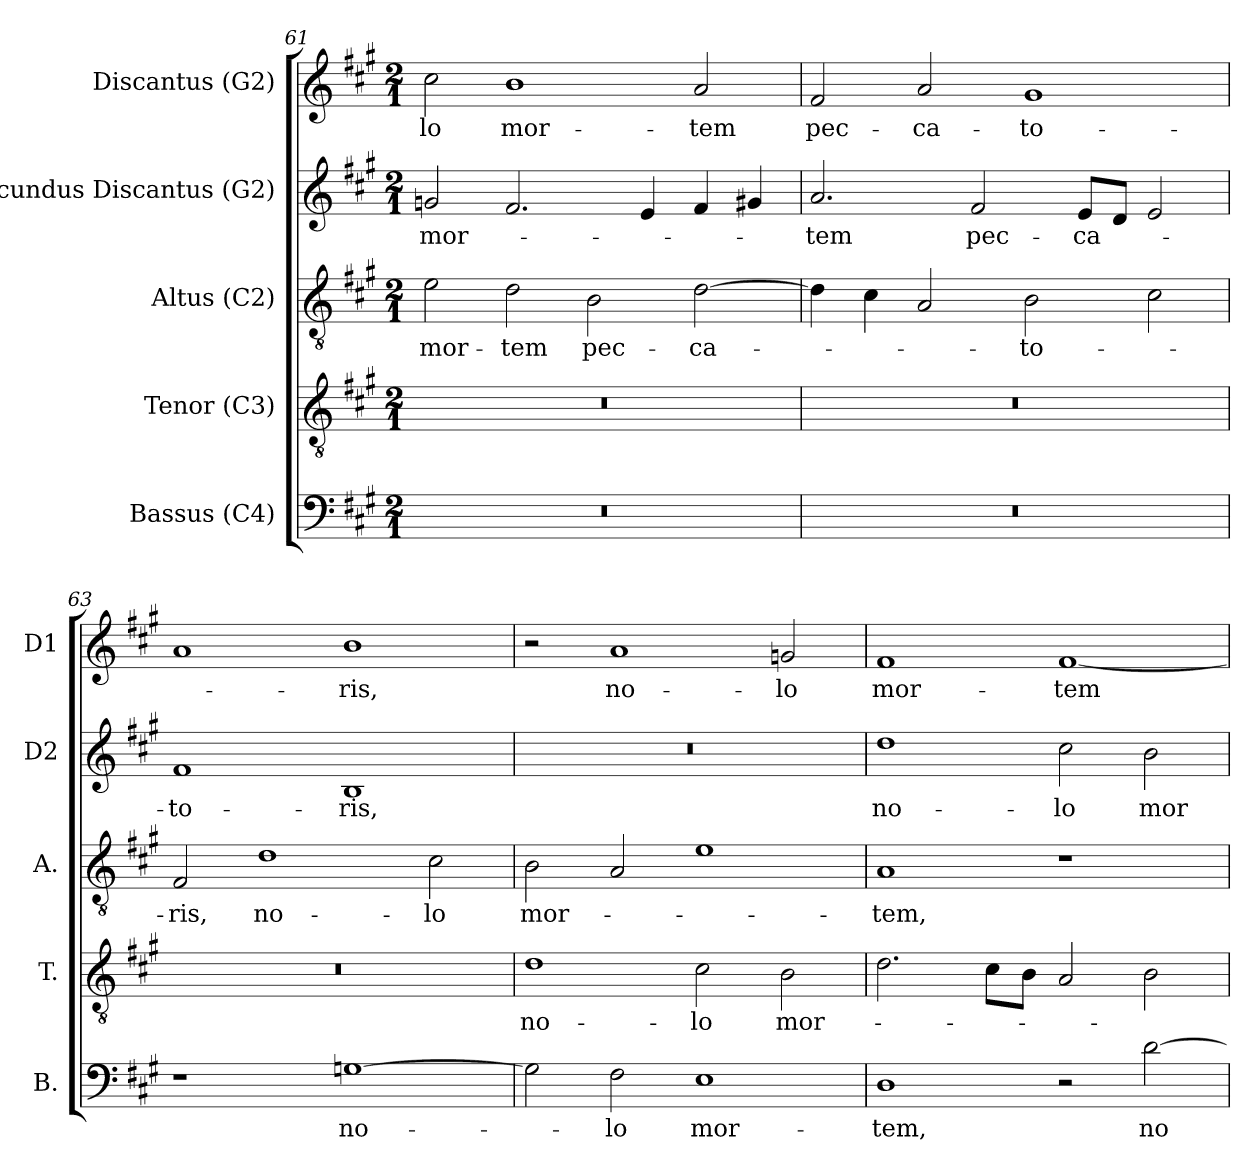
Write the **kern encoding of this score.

**kern	**text	**kern	**text	**kern	**text	**kern	**text	**kern	**text
*part5	*part5	*part4	*part4	*part3	*part3	*part2	*part2	*part1	*part1
*staff5	*staff5	*staff4	*staff4	*staff3	*staff3	*staff2	*staff2	*staff1	*staff1
*I"Bassus (C4)	*	*I"Tenor (C3)	*	*I"Altus (C2)	*	*I"Secundus Discantus (G2)	*	*I"Discantus (G2)	*
*I'B.	*	*I'T.	*	*I'A.	*	*I'D2	*	*I'D1	*
*clefF4	*	*clefGv2	*	*clefGv2	*	*clefG2	*	*clefG2	*
*	*	*ITrd7c12	*	*ITrd7c12	*	*	*	*	*
*k[f#c#g#]	*	*k[f#c#g#]	*	*k[f#c#g#]	*	*k[f#c#g#]	*	*k[f#c#g#]	*
*A:	*	*A:	*	*A:	*	*A:	*	*A:	*
*M2/1	*	*M2/1	*	*M2/1	*	*M2/1	*	*M2/1	*
=61	=61	=61	=61	=61	=61	=61	=61	=61	=61
!LO:N:vis=1	!	!LO:N:vis=1	!	!	!	!	!	!	!
!	!	!	!	!	!LO:LY:b:color=#000000	!	!	!	!
!	!	!	!	!	!	!	!LO:LY:b:color=#000000	!	!
!	!	!	!	!	!	!	!	!	!LO:LY:b:color=#000000
0r	.	0r	.	2Ei\	mor-	2gi/	mor-	2cc#i\	-lo
!	!	!	!	!	!LO:LY:b:color=#000000	!	!	!	!
!	!	!	!	!	!	!	!	!	!LO:LY:b:color=#000000
.	.	.	.	2Di\	-tem	2.f#i/	.	1bi	mor-
!	!	!	!	!	!LO:LY:b:color=#000000	!	!	!	!
.	.	.	.	2BBi\	pec-	.	.	.	.
.	.	.	.	.	.	4ei/	.	.	.
!	!	!	!	!	!LO:LY:b:color=#000000	!	!	!	!
!	!	!	!	!	!	!	!	!	!LO:LY:b:color=#000000
.	.	.	.	[2Di\	-ca-	4f#i/	.	2ai/	-tem
.	.	.	.	.	.	4g#i/	.	.	.
!!LO:LB:g=z
=62	=62	=62	=62	=62	=62	=62	=62	=62	=62
!LO:N:vis=1	!	!LO:N:vis=1	!	!	!	!	!	!	!
!	!	!	!	!	!	!	!LO:LY:b:color=#000000	!	!
!	!	!	!	!	!	!	!	!	!LO:LY:b:color=#000000
0r	.	0r	.	4Di\]	.	2.ai/	-tem	2f#i/	pec-
.	.	.	.	4C#i\	.	.	.	.	.
!	!	!	!	!	!	!	!	!	!LO:LY:b:color=#000000
.	.	.	.	2AAi/	.	.	.	2ai/	-ca-
!	!	!	!	!	!	!	!LO:LY:b:color=#000000	!	!
.	.	.	.	.	.	2f#i/	pec-	.	.
!	!	!	!	!	!LO:LY:b:color=#000000	!	!	!	!
!	!	!	!	!	!	!	!	!	!LO:LY:b:color=#000000
.	.	.	.	2BBi\	-to-	.	.	1g#i	-to-
!	!	!	!	!	!	!	!LO:LY:b:color=#000000	!	!
.	.	.	.	.	.	8ei/L	-ca-	.	.
.	.	.	.	.	.	8di/J	.	.	.
.	.	.	.	2C#i\	.	2ei/	.	.	.
=63	=63	=63	=63	=63	=63	=63	=63	=63	=63
!	!	!LO:N:vis=1	!	!	!	!	!	!	!
!	!	!	!	!	!LO:LY:b:color=#000000	!	!	!	!
!	!	!	!	!	!	!	!LO:LY:b:color=#000000	!	!
1r	.	0r	.	2FF#i/	-ris,	1f#i	-to-	1ai	.
!	!	!	!	!	!LO:LY:b:color=#000000	!	!	!	!
.	.	.	.	1Di	no-	.	.	.	.
!	!LO:LY:b:color=#000000	!	!	!	!	!	!	!	!
!	!	!	!	!	!	!	!LO:LY:b:color=#000000	!	!
!	!	!	!	!	!	!	!	!	!LO:LY:b:color=#000000
[1Gni	no-	.	.	.	.	1Bi	-ris,	1bi	-ris,
!	!	!	!	!	!LO:LY:b:color=#000000	!	!	!	!
.	.	.	.	2C#i\	-lo	.	.	.	.
=64	=64	=64	=64	=64	=64	=64	=64	=64	=64
!	!	!	!LO:LY:b:color=#000000	!	!	!	!	!	!
!	!	!	!	!	!LO:LY:b:color=#000000	!LO:N:vis=1	!	!	!
2Gi\]	.	1Di	no-	2BBi\	mor-	0r	.	2r	.
!	!LO:LY:b:color=#000000	!	!	!	!	!	!	!	!
!	!	!	!	!	!	!	!	!	!LO:LY:b:color=#000000
2F#i\	-lo	.	.	2AAi/	.	.	.	1ai	no-
!	!LO:LY:b:color=#000000	!	!	!	!	!	!	!	!
!	!	!	!LO:LY:b:color=#000000	!	!	!	!	!	!
1Ei	mor-	2C#i\	-lo	1Ei	.	.	.	.	.
!	!	!	!LO:LY:b:color=#000000	!	!	!	!	!	!
!	!	!	!	!	!	!	!	!	!LO:LY:b:color=#000000
.	.	2BBi\	mor-	.	.	.	.	2gi/	-lo
=65	=65	=65	=65	=65	=65	=65	=65	=65	=65
!	!LO:LY:b:color=#000000	!	!	!	!	!	!	!	!
!	!	!	!	!	!LO:LY:b:color=#000000	!	!	!	!
!	!	!	!	!	!	!	!LO:LY:b:color=#000000	!	!
!	!	!	!	!	!	!	!	!	!LO:LY:b:color=#000000
1Di	-tem,	2.Di\	.	1AAi	-tem,	1ddi	no-	1f#i	mor-
.	.	8C#i\L	.	.	.	.	.	.	.
.	.	8BBi\J	.	.	.	.	.	.	.
!	!	!	!	!	!	!	!LO:LY:b:color=#000000	!	!
!	!	!	!	!	!	!	!	!	!LO:LY:b:color=#000000
2r	.	2AAi/	.	1r	.	2cc#i\	-lo	[1f#i	-tem
!	!LO:LY:b:color=#000000	!	!	!	!	!	!	!	!
!	!	!	!	!	!	!	!LO:LY:b:color=#000000	!	!
[2di\	no-	2BBi\	.	.	.	2bi\	mor-	.	.
=	=	=	=	=	=	=	=	=	=
*-	*-	*-	*-	*-	*-	*-	*-	*-	*-
